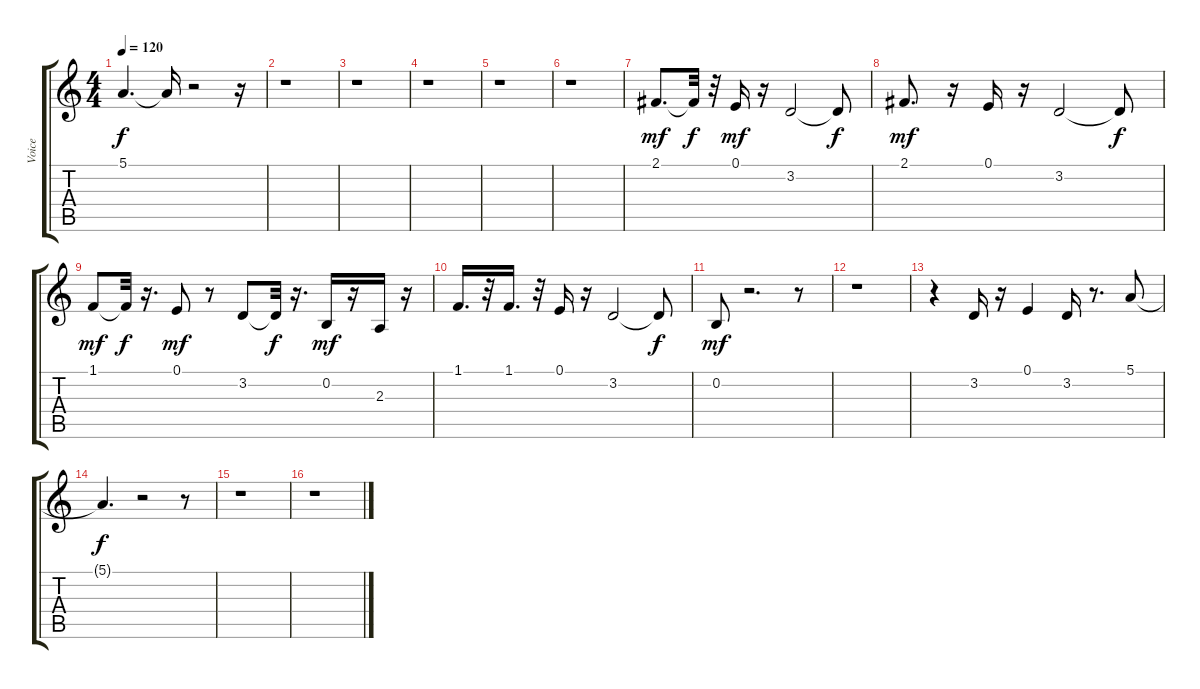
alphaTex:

\track ("Voice" "Voice") {instrument lead5charang}
\staff {score tabs}
\tuning (E4 B3 G3 D3 A2 E2) {hide}
\ts (4 4)
\tempo 120
\clef g2
\ks c
5.1{t}.4{d dy f} 5.1{t}.16 r.2 r.16 |
r.1 |
r.1 |
r.1 |
r.1 |
r.1 |
2.1.8{d dy mf} 2.1{t}.32{dy f} r.32 0.1.16{dy mf} r.16 3.2.2 3.2{t}.8{dy f} |
2.1.8{d dy mf} r.16 0.1.16 r.16 3.2.2 3.2{t}.8{dy f} |
1.1.8{dy mf} 1.1{t}.32{dy f} r.16{d} 0.1.8{dy mf} r.8 3.2.8 3.2{t}.32{dy f} r.16{d} 0.2.16{dy mf} r.16 2.3.16 r.16 |
1.1.16{d} r.32 1.1.16{d} r.32 0.1.16 r.16 3.2.2 3.2{t}.8{dy f} |
0.2.8{dy mf} r.2{d} r.8 |
r.1 |
r.4 3.2.16 r.16 0.1.4 3.2.16 r.8{d} 5.1.8 |
5.1{t}.4{d dy f} r.2 r.8 |
r.1 |
r.1
